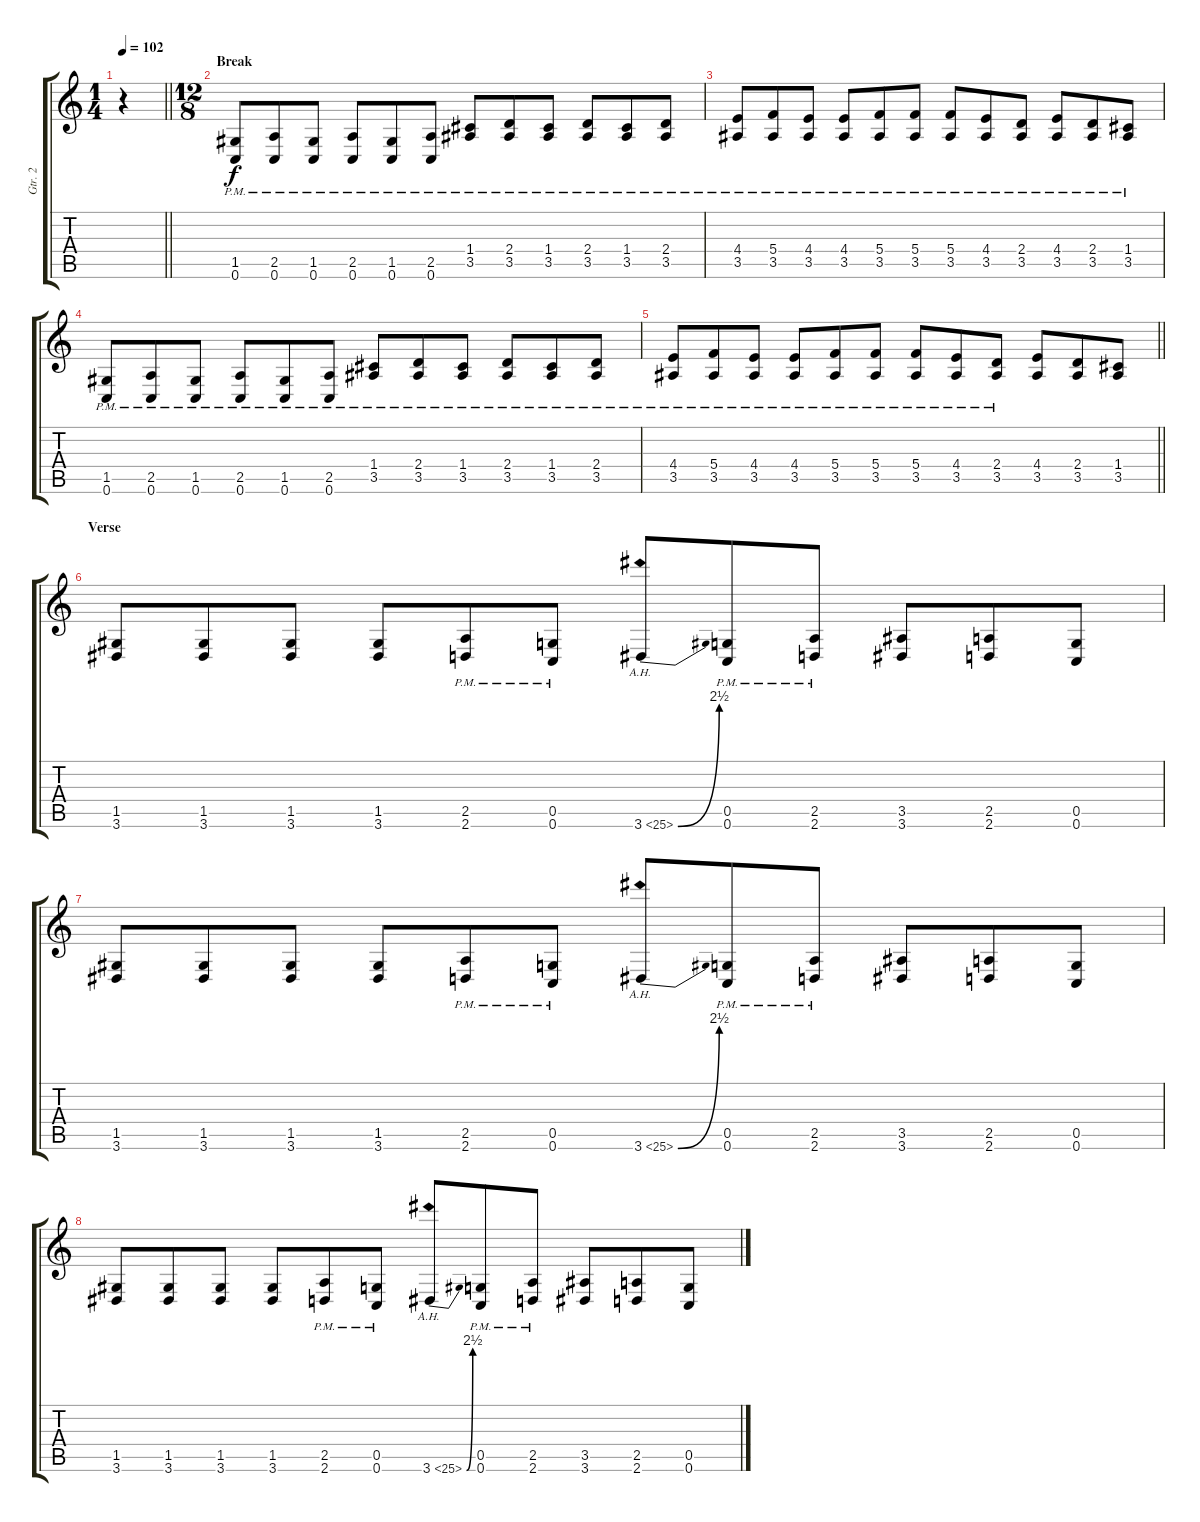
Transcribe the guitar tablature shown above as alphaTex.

\track ("Gtr. 2" "Gtr. 2") {instrument distortionguitar}
\staff {score tabs}
\tuning (D4 A3 F3 C3 G2 C2) {hide}
\ts (1 4)
\tempo 102
\clef g2
\barLineRight lightlight
\ks c
r.4{dy f} |
\ts (12 8)
\section ("" "Break")
(1.5{pm} 0.6{pm}).8 (2.5{pm} 0.6{pm}).8 (1.5{pm} 0.6{pm}).8 (2.5{pm} 0.6{pm}).8 (1.5{pm} 0.6{pm}).8 (2.5{pm} 0.6{pm}).8 (1.4{pm} 3.5{pm}).8 (2.4{pm} 3.5{pm}).8 (1.4{pm} 3.5{pm}).8 (2.4{pm} 3.5{pm}).8 (1.4{pm} 3.5{pm}).8 (2.4{pm} 3.5{pm}).8 |
(4.4{pm} 3.5{pm}).8 (5.4{pm} 3.5{pm}).8 (4.4{pm} 3.5{pm}).8 (4.4{pm} 3.5{pm}).8 (5.4{pm} 3.5{pm}).8 (5.4{pm} 3.5{pm}).8 (5.4{pm} 3.5{pm}).8 (4.4{pm} 3.5{pm}).8 (2.4{pm} 3.5{pm}).8 (4.4{pm} 3.5{pm}).8 (2.4{pm} 3.5{pm}).8 (1.4{pm} 3.5{pm}).8 |
(1.5{pm} 0.6{pm}).8 (2.5{pm} 0.6{pm}).8 (1.5{pm} 0.6{pm}).8 (2.5{pm} 0.6{pm}).8 (1.5{pm} 0.6{pm}).8 (2.5{pm} 0.6{pm}).8 (1.4{pm} 3.5{pm}).8 (2.4{pm} 3.5{pm}).8 (1.4{pm} 3.5{pm}).8 (2.4{pm} 3.5{pm}).8 (1.4{pm} 3.5{pm}).8 (2.4{pm} 3.5{pm}).8 |
\barLineRight lightlight
(4.4{pm} 3.5{pm}).8 (5.4{pm} 3.5{pm}).8 (4.4{pm} 3.5{pm}).8 (4.4{pm} 3.5{pm}).8 (5.4{pm} 3.5{pm}).8 (5.4{pm} 3.5{pm}).8 (5.4{pm} 3.5{pm}).8 (4.4{pm} 3.5{pm}).8 (2.4{pm} 3.5{pm}).8 (4.4 3.5).8 (2.4 3.5).8 (1.4 3.5).8 |
\section ("" "Verse")
(1.5 3.6).8 (1.5 3.6).8 (1.5 3.6).8 (1.5 3.6).8 (2.5{pm} 2.6{pm}).8 (0.5{pm} 0.6{pm}).8 3.6{be (bend 0 0 60 10) ah 22}.8 (0.5{pm} 0.6{pm}).8 (2.5{pm} 2.6{pm}).8 (3.5 3.6).8 (2.5 2.6).8 (0.5 0.6).8 |
(1.5 3.6).8 (1.5 3.6).8 (1.5 3.6).8 (1.5 3.6).8 (2.5{pm} 2.6{pm}).8 (0.5{pm} 0.6{pm}).8 3.6{be (bend 0 0 60 10) ah 22}.8 (0.5{pm} 0.6{pm}).8 (2.5{pm} 2.6{pm}).8 (3.5 3.6).8 (2.5 2.6).8 (0.5 0.6).8 |
(1.5 3.6).8 (1.5 3.6).8 (1.5 3.6).8 (1.5 3.6).8 (2.5{pm} 2.6{pm}).8 (0.5{pm} 0.6{pm}).8 3.6{be (bend 0 0 60 10) ah 22}.8 (0.5{pm} 0.6{pm}).8 (2.5{pm} 2.6{pm}).8 (3.5 3.6).8 (2.5 2.6).8 (0.5 0.6).8
